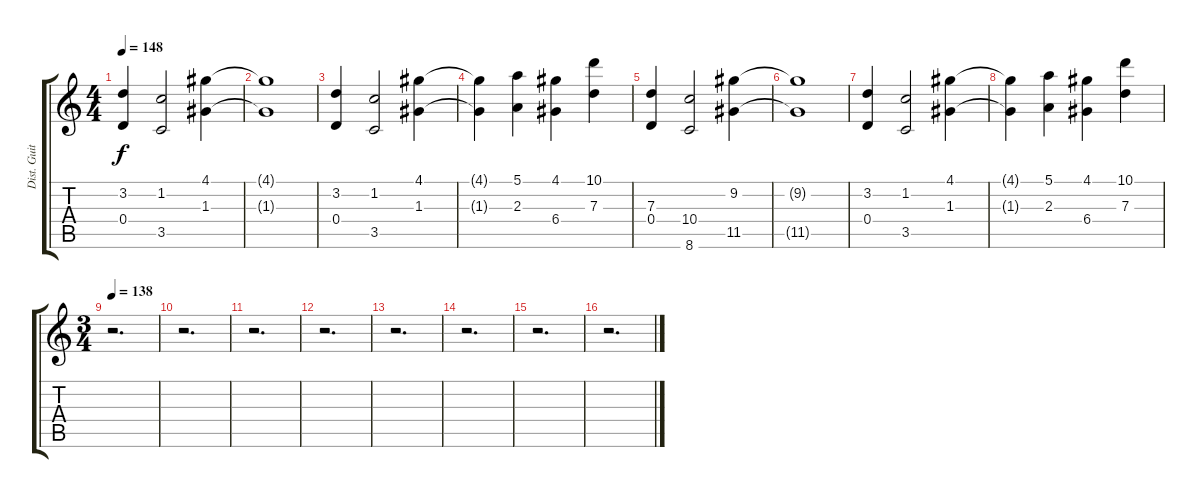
\track ("Dist. Guitar 2" "Dist. Guit") {instrument distortionguitar}
\staff {score tabs}
\tuning (E4 B3 G3 D3 A2 E2) {hide}
\ts (4 4)
\tempo 148
\clef g2
\ks c
(3.2 0.4).4{dy f} (1.2 3.5).2 (4.1 1.3).4 |
(4.1{t} 1.3{t}).1 |
(3.2 0.4).4 (1.2 3.5).2 (4.1 1.3).4 |
(4.1{t} 1.3{t}).4 (5.1 2.3).4 (4.1 6.4).4 (10.1 7.3).4 |
(7.3 0.4).4 (10.4 8.6).2 (9.2 11.5).4 |
(9.2{t} 11.5{t}).1 |
(3.2 0.4).4 (1.2 3.5).2 (4.1 1.3).4 |
(4.1{t} 1.3{t}).4 (5.1 2.3).4 (4.1 6.4).4 (10.1 7.3).4 |
\ts (3 4)
\tempo 138
r.2{d} |
r.2{d} |
r.2{d} |
r.2{d} |
r.2{d} |
r.2{d} |
r.2{d} |
r.2{d}
